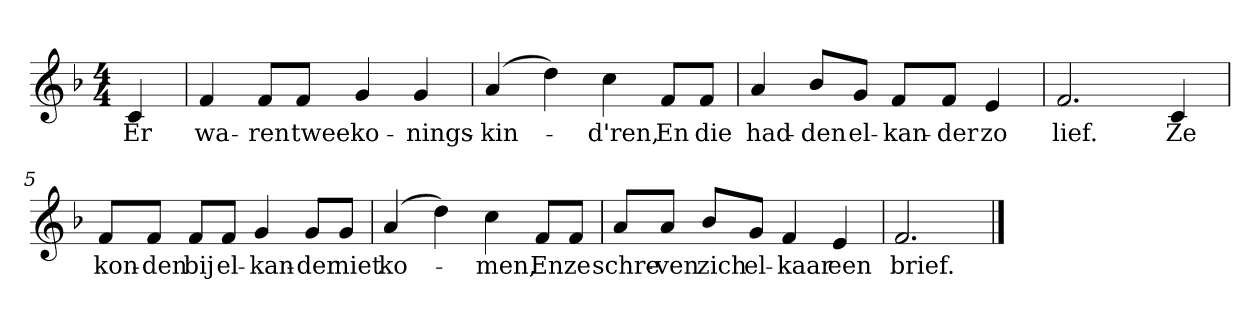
**kern	**text
*part1	*part1
*staff1	*staff1
*clefG2	*
*k[b-]	*
*F:	*
*M4/4	*
*MM120	*
=	=
4c	Er
=1	=1
4f	wa-
8f/L	-ren
8f/J	twee
4g	ko-
4g	-nings-
=2	=2
(4a	-kin-
4dd)	.
4cc	-d'ren,
8f/L	En
8f/J	die
=3	=3
4a	had-
8b-/L	-den
8g/J	el-
8f/L	-kan-
8f/J	-der
4e	zo
=4	=4
2.f	lief.
4c	Ze
=5	=5
8f/L	kon-
8f/J	-den
8f/L	bij
8f/J	el-
4g	-kan-
8g/L	-der
8g/J	niet
=6	=6
(4a	ko-
4dd)	.
4cc	-men,
8f/L	En
8f/J	ze
=7	=7
8a/L	schre-
8a/J	-ven
8b-/L	zich
8g/J	el-
4f	-kaar
4e	een
=8	=8
2.f	brief.
==	==
*-	*-
